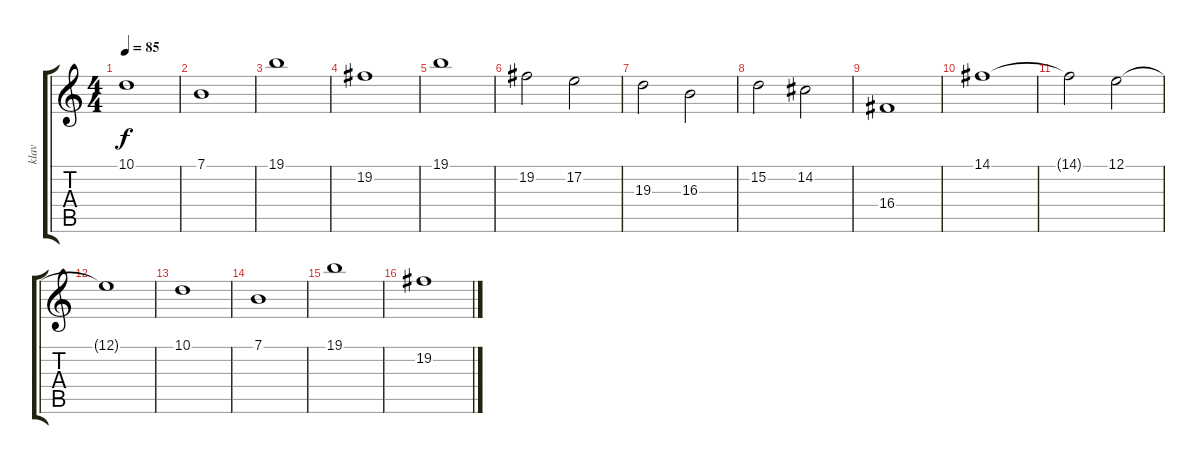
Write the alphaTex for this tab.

\track ("klav" "klav") {instrument pad2warm}
\staff {score tabs}
\tuning (E4 B3 G3 D3 A2 E2) {hide}
\ts (4 4)
\tempo 85
\clef g2
\ks c
10.1.1{dy f} |
7.1.1 |
19.1.1 |
19.2.1 |
19.1.1 |
19.2.2 17.2.2 |
19.3.2{volume 7} 16.3.2{volume 6} |
15.2.2{volume 6} 14.2.2{volume 6} |
16.4.1{volume 6} |
14.1.1{volume 6} |
14.1{t}.2 12.1.2{volume 5} |
12.1{t}.1 |
10.1.1{volume 4} |
7.1.1{volume 4} |
19.1.1{volume 3} |
19.2.1{volume 2}
